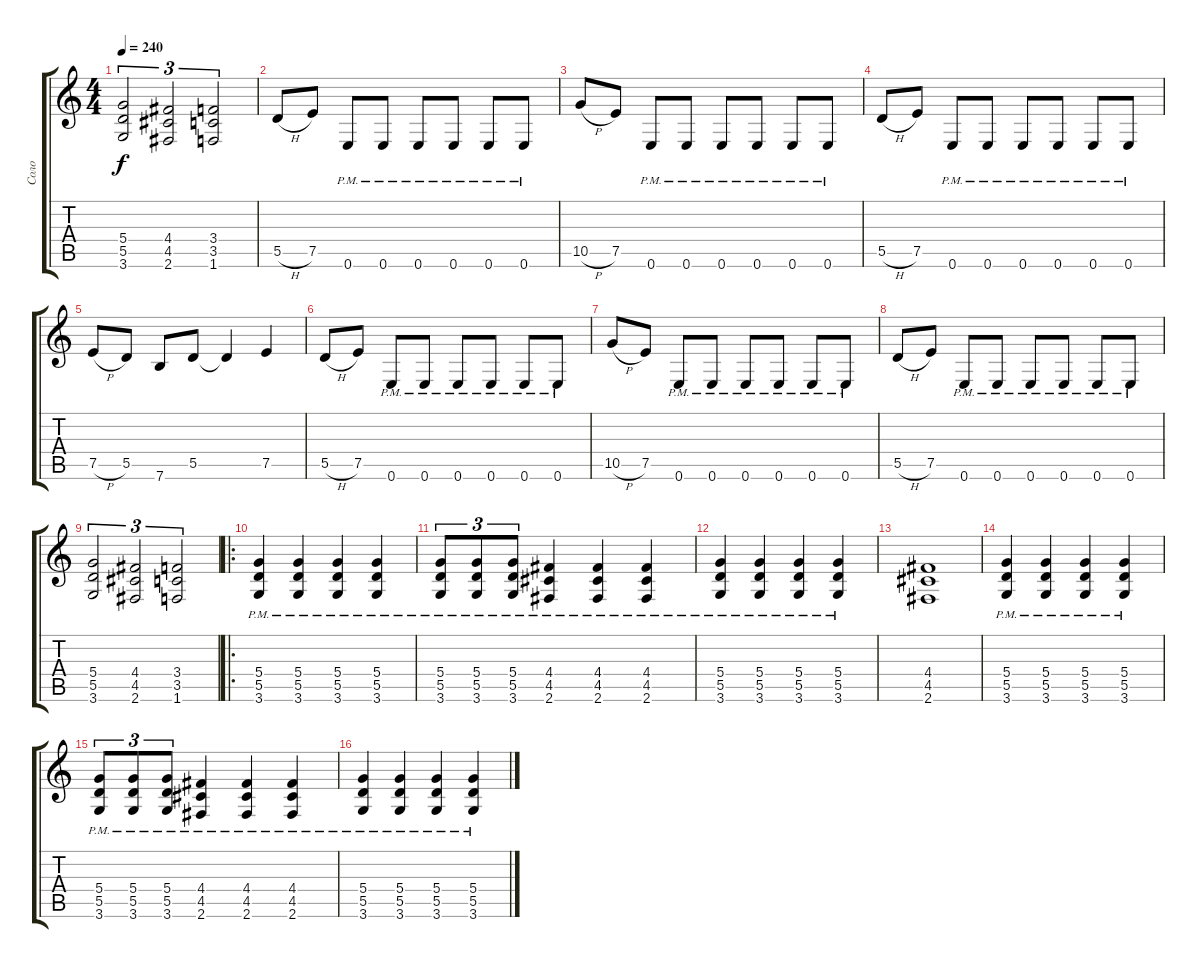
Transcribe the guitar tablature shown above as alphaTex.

\track ("Соло" "Соло") {instrument distortionguitar}
\staff {score tabs}
\tuning (E4 B3 G3 D3 A2 E2) {hide}
\ts (4 4)
\tempo 240
\clef g2
\ks c
(5.4 5.5 3.6).2{tu (3 2) dy f} (4.4 4.5 2.6).2{tu (3 2)} (3.4 3.5 1.6).2{tu (3 2)} |
5.5{h}.8 7.5.8 0.6{pm}.8 0.6{pm}.8 0.6{pm}.8 0.6{pm}.8 0.6{pm}.8 0.6{pm}.8 |
10.5{h}.8 7.5.8 0.6{pm}.8 0.6{pm}.8 0.6{pm}.8 0.6{pm}.8 0.6{pm}.8 0.6{pm}.8 |
5.5{h}.8 7.5.8 0.6{pm}.8 0.6{pm}.8 0.6{pm}.8 0.6{pm}.8 0.6{pm}.8 0.6{pm}.8 |
7.5{h}.8 5.5.8 7.6.8 5.5.8 5.5{t}.4 7.5.4 |
5.5{h}.8 7.5.8 0.6{pm}.8 0.6{pm}.8 0.6{pm}.8 0.6{pm}.8 0.6{pm}.8 0.6{pm}.8 |
10.5{h}.8 7.5.8 0.6{pm}.8 0.6{pm}.8 0.6{pm}.8 0.6{pm}.8 0.6{pm}.8 0.6{pm}.8 |
5.5{h}.8 7.5.8 0.6{pm}.8 0.6{pm}.8 0.6{pm}.8 0.6{pm}.8 0.6{pm}.8 0.6{pm}.8 |
(5.4 5.5 3.6).2{tu (3 2)} (4.4 4.5 2.6).2{tu (3 2)} (3.4 3.5 1.6).2{tu (3 2)} |
\ro
(5.4{pm} 5.5{pm} 3.6{pm}).4 (5.4{pm} 5.5{pm} 3.6{pm}).4 (5.4{pm} 5.5{pm} 3.6{pm}).4 (5.4{pm} 5.5{pm} 3.6{pm}).4 |
(5.4{pm} 5.5{pm} 3.6{pm}).8{tu (3 2)} (5.4{pm} 5.5{pm} 3.6{pm}).8{tu (3 2)} (5.4{pm} 5.5{pm} 3.6{pm}).8{tu (3 2)} (4.4{pm} 4.5{pm} 2.6{pm}).4 (4.4{pm} 4.5{pm} 2.6{pm}).4 (4.4{pm} 4.5{pm} 2.6{pm}).4 |
(5.4{pm} 5.5{pm} 3.6{pm}).4 (5.4{pm} 5.5{pm} 3.6{pm}).4 (5.4{pm} 5.5{pm} 3.6{pm}).4 (5.4{pm} 5.5{pm} 3.6{pm}).4 |
(4.4 4.5 2.6).1 |
(5.4{pm} 5.5{pm} 3.6{pm}).4 (5.4{pm} 5.5{pm} 3.6{pm}).4 (5.4{pm} 5.5{pm} 3.6{pm}).4 (5.4{pm} 5.5{pm} 3.6{pm}).4 |
(5.4{pm} 5.5{pm} 3.6{pm}).8{tu (3 2)} (5.4{pm} 5.5{pm} 3.6{pm}).8{tu (3 2)} (5.4{pm} 5.5{pm} 3.6{pm}).8{tu (3 2)} (4.4{pm} 4.5{pm} 2.6{pm}).4 (4.4{pm} 4.5{pm} 2.6{pm}).4 (4.4{pm} 4.5{pm} 2.6{pm}).4 |
(5.4{pm} 5.5{pm} 3.6{pm}).4 (5.4{pm} 5.5{pm} 3.6{pm}).4 (5.4{pm} 5.5{pm} 3.6{pm}).4 (5.4{pm} 5.5{pm} 3.6{pm}).4
